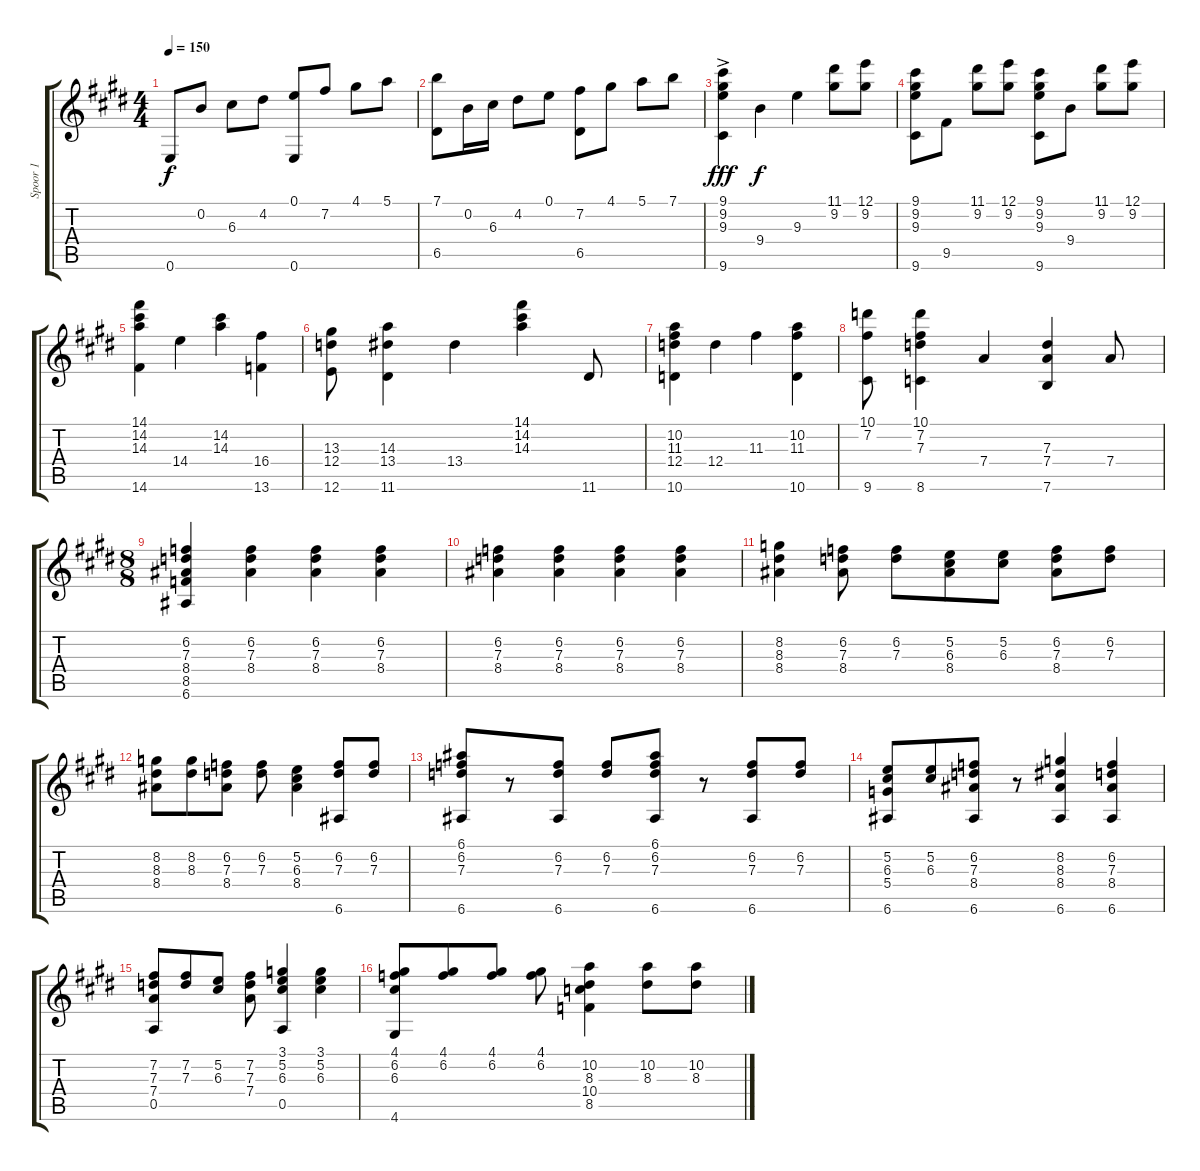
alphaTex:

\track ("Spoor 1" "Spoor 1") {instrument acousticguitarnylon}
\staff {score tabs}
\tuning (E4 B3 G3 D3 A2 E2) {hide}
\ts (4 4)
\tempo 150
\clef g2
\ks e
0.6.8{dy f} 0.2.8 6.3.8 4.2.8 (0.1 0.6).8 7.2.8 4.1.8 5.1.8 |
(7.1 6.5).8 0.2.16 6.3.16 4.2.8 0.1.8 (7.2 6.5).8 4.1.8 5.1.8 7.1.8 |
(9.1 9.2 9.3 9.6{ac}).4{dy fff} 9.4.4{dy f} 9.3.4 (11.1 9.2).8 (12.1 9.2).8 |
(9.1 9.2 9.3 9.6).8 9.5.8 (11.1 9.2).8 (12.1 9.2).8 (9.1 9.2 9.3 9.6).8 9.4.8 (11.1 9.2).8 (12.1 9.2).8 |
(14.1 14.2 14.3 14.6).4 14.4.4 (14.2 14.3).4 (16.4 13.6).4 |
(13.3 12.4 12.6).8 (14.3 13.4 11.6).4 13.4.4 (14.1 14.2 14.3).4 11.6.8 |
(10.2 11.3 12.4 10.6).4 12.4.4 11.3.4 (10.2 11.3 10.6).4 |
(10.1 7.2 9.6).8 (10.1 7.2 7.3 8.6).4 7.4.4 (7.3 7.4 7.6).4 7.4.8 |
\ts (8 8)
(6.2 7.3 8.4 8.5 6.6).4 (6.2 7.3 8.4).4 (6.2 7.3 8.4).4 (6.2 7.3 8.4).4 |
(6.2 7.3 8.4).4 (6.2 7.3 8.4).4 (6.2 7.3 8.4).4 (6.2 7.3 8.4).4 |
(8.2 8.3 8.4).4 (6.2 7.3 8.4).8 (6.2 7.3).8 (5.2 6.3 8.4).8 (5.2 6.3).8 (6.2 7.3 8.4).8 (6.2 7.3).8 |
(8.2 8.3 8.4).8 (8.2 8.3).8 (6.2 7.3 8.4).8 (6.2 7.3).8 (5.2 6.3 8.4).4 (6.2 7.3 6.6).8 (6.2 7.3).8 |
(6.1 6.2 7.3 6.6).8 r.8 (6.2 7.3 6.6).8 (6.2 7.3).8 (6.1 6.2 7.3 6.6).8 r.8 (6.2 7.3 6.6).8 (6.2 7.3).8 |
(5.2 6.3 5.4 6.6).8 (5.2 6.3).8 (6.2 7.3 8.4 6.6).8 r.8 (8.2 8.3 8.4 6.6).4 (6.2 7.3 8.4 6.6).4 |
(7.2 7.3 7.4 0.5).8 (7.2 7.3).8 (5.2 6.3).8 (7.2 7.3 7.4).8 (3.1 5.2 6.3 0.5).4 (3.1 5.2 6.3).4 |
(4.1 6.2 6.3 4.6).8 (4.1 6.2).8 (4.1 6.2).8 (4.1 6.2).8 (10.2 8.3 10.4 8.5).4 (10.2 8.3).8 (10.2 8.3).8
